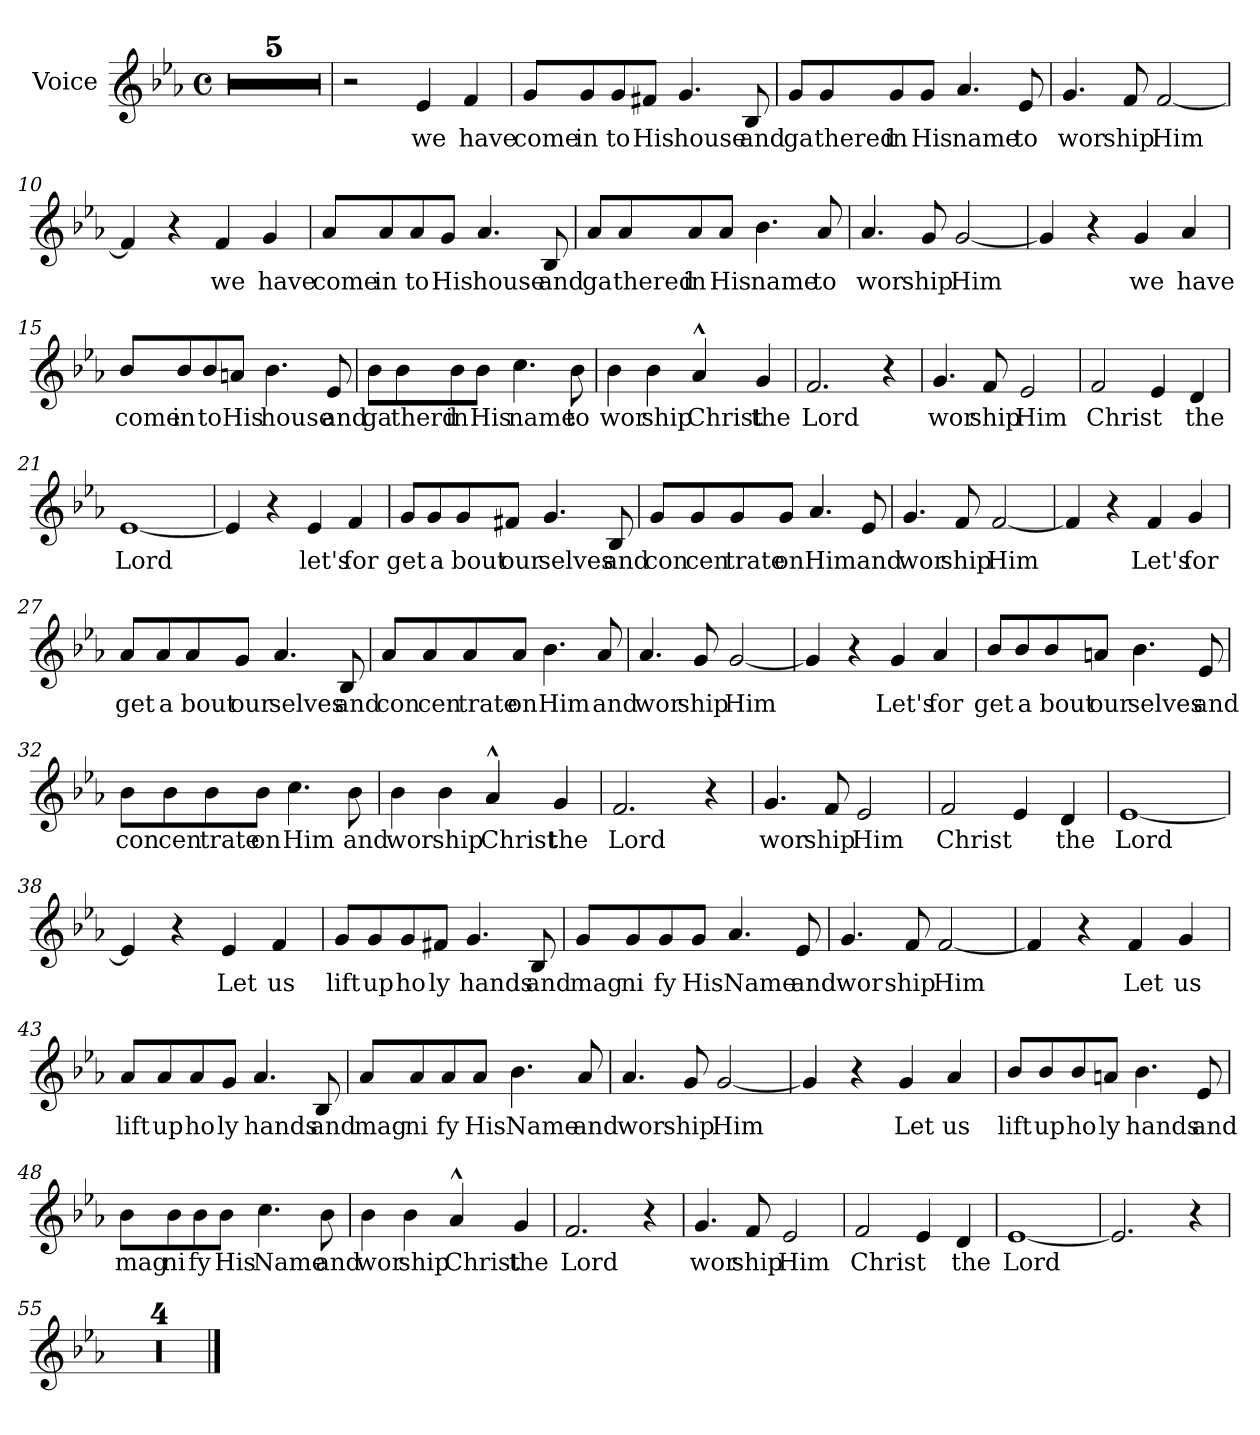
**kern	**text
*part1	*part1
*staff1	*staff1
*I"Voice	*
*I'V	*
*clefG2	*
*k[b-e-a-]	*
*E-:	*
*M4/4	*
*met(c)	*
=1	=1
1r	.
=2	=2
1r	.
=3	=3
1r	.
=4	=4
1r	.
=5	=5
1r	.
=6	=6
2r	.
!	!LO:LY:b
4e-/	we
!	!LO:LY:b
4f/	have
=7	=7
!	!LO:LY:b
8g/L	come
!	!LO:LY:b
8g/	in
!	!LO:LY:b
8g/	to
!	!LO:LY:b
8f#X/J	His
!	!LO:LY:b
4.g/	house
!	!LO:LY:b
8B-/	and
=8	=8
!	!LO:LY:b
8g/L	ga
!	!LO:LY:b
8g/	thered
!	!LO:LY:b
8g/	in
!	!LO:LY:b
8g/J	His
!	!LO:LY:b
4.a-/	name
!	!LO:LY:b
8e-/	to
!!LO:LB:g=z
=9	=9
!	!LO:LY:b
4.g/	wor
!	!LO:LY:b
8f/	ship
!	!LO:LY:b
[>2f/	Him
=10	=10
4f/]	.
4r	.
!	!LO:LY:b
4f/	we
!	!LO:LY:b
4g/	have
=11	=11
!	!LO:LY:b
8a-/L	come
!	!LO:LY:b
8a-/	in
!	!LO:LY:b
8a-/	to
!	!LO:LY:b
8g/J	His
!	!LO:LY:b
4.a-/	house
!	!LO:LY:b
8B-/	and
=12	=12
!	!LO:LY:b
8a-/L	ga
!	!LO:LY:b
8a-/	thered
!	!LO:LY:b
8a-/	in
!	!LO:LY:b
8a-/J	His
!	!LO:LY:b
4.b-\	name
!	!LO:LY:b
8a-/	to
!!LO:LB:g=z
=13	=13
!	!LO:LY:b
4.a-/	wor
!	!LO:LY:b
8g/	ship
!	!LO:LY:b
[2g/	Him
=14	=14
4g/]	.
4r	.
!	!LO:LY:b
4g/	we
!	!LO:LY:b
4a-/	have
=15	=15
!	!LO:LY:b
8b-/L	come
!	!LO:LY:b
8b-/	in
!	!LO:LY:b
8b-/	to
!	!LO:LY:b
8an/J	His
!	!LO:LY:b
4.b-\	house
!	!LO:LY:b
8e-/	and
=16	=16
!	!LO:LY:b
8b-\L	ga
!	!LO:LY:b
8b-\	therd
!	!LO:LY:b
8b-\	in
!	!LO:LY:b
8b-\J	His
!	!LO:LY:b
4.cc\	name
!	!LO:LY:b
8b-\	to
!!LO:LB:g=z
=17	=17
!	!LO:LY:b
4b-\	wor
!	!LO:LY:b
4b-\	ship
!	!LO:LY:b
4a-^^>^^>/	Christ
!	!LO:LY:b
4g/	the
=18	=18
!	!LO:LY:b
2.f/	Lord
4r	.
=19	=19
!	!LO:LY:b
4.g/	wor
!	!LO:LY:b
8f/	ship
!	!LO:LY:b
2e-/	Him
=20	=20
!	!LO:LY:b
2f/	Christ
4e-/	.
!	!LO:LY:b
4d/	the
=21	=21
!	!LO:LY:b
[1e-	Lord
=22	=22
4e-/]	.
4r	.
!	!LO:LY:b
4e-/	let's
!	!LO:LY:b
4f/	for
!!LO:LB:g=z
=23	=23
!	!LO:LY:b
8g/L	get
!	!LO:LY:b
8g/	a
!	!LO:LY:b
8g/	bout
!	!LO:LY:b
8f#X/J	our
!	!LO:LY:b
4.g/	selves
!	!LO:LY:b
8B-/	and
=24	=24
!	!LO:LY:b
8g/L	con
!	!LO:LY:b
8g/	cen
!	!LO:LY:b
8g/	trate
!	!LO:LY:b
8g/J	on
!	!LO:LY:b
4.a-/	Him
!	!LO:LY:b
8e-/	and
=25	=25
!	!LO:LY:b
4.g/	wor
!	!LO:LY:b
8f/	ship
!	!LO:LY:b
[>2f/	Him
=26	=26
4f/]	.
4r	.
!	!LO:LY:b
4f/	Let's
!	!LO:LY:b
4g/	for
!!LO:LB:g=z
=27	=27
!	!LO:LY:b
8a-/L	get
!	!LO:LY:b
8a-/	a
!	!LO:LY:b
8a-/	bout
!	!LO:LY:b
8g/J	our
!	!LO:LY:b
4.a-/	selves
!	!LO:LY:b
8B-/	and
=28	=28
!	!LO:LY:b
8a-/L	con
!	!LO:LY:b
8a-/	cen
!	!LO:LY:b
8a-/	trate
!	!LO:LY:b
8a-/J	on
!	!LO:LY:b
4.b-\	Him
!	!LO:LY:b
8a-/	and
=29	=29
!	!LO:LY:b
4.a-/	wor
!	!LO:LY:b
8g/	ship
!	!LO:LY:b
[2g/	Him
=30	=30
4g/]	.
4r	.
!	!LO:LY:b
4g/	Let's
!	!LO:LY:b
4a-/	for
!!LO:LB:g=z
=31	=31
!	!LO:LY:b
8b-/L	get
!	!LO:LY:b
8b-/	a
!	!LO:LY:b
8b-/	bout
!	!LO:LY:b
8an/J	our
!	!LO:LY:b
4.b-\	selves
!	!LO:LY:b
8e-/	and
=32	=32
!	!LO:LY:b
8b-\L	con
!	!LO:LY:b
8b-\	cen
!	!LO:LY:b
8b-\	trate
!	!LO:LY:b
8b-\J	on
!	!LO:LY:b
4.cc\	Him
!	!LO:LY:b
8b-\	and
=33	=33
!	!LO:LY:b
4b-\	wor
!	!LO:LY:b
4b-\	ship
!	!LO:LY:b
4a-^^>^^>/	Christ
!	!LO:LY:b
4g/	the
=34	=34
!	!LO:LY:b
2.f/	Lord
4r	.
!!LO:LB:g=z
=35	=35
!	!LO:LY:b
4.g/	wor
!	!LO:LY:b
8f/	ship
!	!LO:LY:b
2e-/	Him
=36	=36
!	!LO:LY:b
2f/	Christ
4e-/	.
!	!LO:LY:b
4d/	the
=37	=37
!	!LO:LY:b
[1e-	Lord
=38	=38
4e-/]	.
4r	.
!	!LO:LY:b
4e-/	Let
!	!LO:LY:b
4f/	us
=39	=39
!	!LO:LY:b
8g/L	lift
!	!LO:LY:b
8g/	up
!	!LO:LY:b
8g/	ho
!	!LO:LY:b
8f#X/J	ly
!	!LO:LY:b
4.g/	hands
!	!LO:LY:b
8B-/	and
!!LO:PB:g=z
=40	=40
!	!LO:LY:b
8g/L	mag
!	!LO:LY:b
8g/	ni
!	!LO:LY:b
8g/	fy
!	!LO:LY:b
8g/J	His
!	!LO:LY:b
4.a-/	Name
!	!LO:LY:b
8e-/	and
=41	=41
!	!LO:LY:b
4.g/	wor
!	!LO:LY:b
8f/	ship
!	!LO:LY:b
[>2f/	Him
=42	=42
4f/]	.
4r	.
!	!LO:LY:b
4f/	Let
!	!LO:LY:b
4g/	us
=43	=43
!	!LO:LY:b
8a-/L	lift
!	!LO:LY:b
8a-/	up
!	!LO:LY:b
8a-/	ho
!	!LO:LY:b
8g/J	ly
!	!LO:LY:b
4.a-/	hands
!	!LO:LY:b
8B-/	and
!!LO:LB:g=z
=44	=44
!	!LO:LY:b
8a-/L	mag
!	!LO:LY:b
8a-/	ni
!	!LO:LY:b
8a-/	fy
!	!LO:LY:b
8a-/J	His
!	!LO:LY:b
4.b-\	Name
!	!LO:LY:b
8a-/	and
=45	=45
!	!LO:LY:b
4.a-/	wor
!	!LO:LY:b
8g/	ship
!	!LO:LY:b
[2g/	Him
=46	=46
4g/]	.
4r	.
!	!LO:LY:b
4g/	Let
!	!LO:LY:b
4a-/	us
=47	=47
!	!LO:LY:b
8b-/L	lift
!	!LO:LY:b
8b-/	up
!	!LO:LY:b
8b-/	ho
!	!LO:LY:b
8an/J	ly
!	!LO:LY:b
4.b-\	hands
!	!LO:LY:b
8e-/	and
!!LO:LB:g=z
=48	=48
!	!LO:LY:b
8b-\L	mag
!	!LO:LY:b
8b-\	ni
!	!LO:LY:b
8b-\	fy
!	!LO:LY:b
8b-\J	His
!	!LO:LY:b
4.cc\	Name
!	!LO:LY:b
8b-\	and
=49	=49
!	!LO:LY:b
4b-\	wor
!	!LO:LY:b
4b-\	ship
!	!LO:LY:b
4a-^^>^^>/	Christ
!	!LO:LY:b
4g/	the
=50	=50
!	!LO:LY:b
2.f/	Lord
4r	.
=51	=51
!	!LO:LY:b
4.g/	wor
!	!LO:LY:b
8f/	ship
!	!LO:LY:b
2e-/	Him
=52	=52
!	!LO:LY:b
2f/	Christ
4e-/	.
!	!LO:LY:b
4d/	the
!!LO:LB:g=z
=53	=53
!	!LO:LY:b
[1e-	Lord
=54	=54
2.e-/]	.
4r	.
=55	=55
1r	.
=56	=56
1r	.
=57	=57
1r	.
=58	=58
1r	.
==	==
*-	*-
